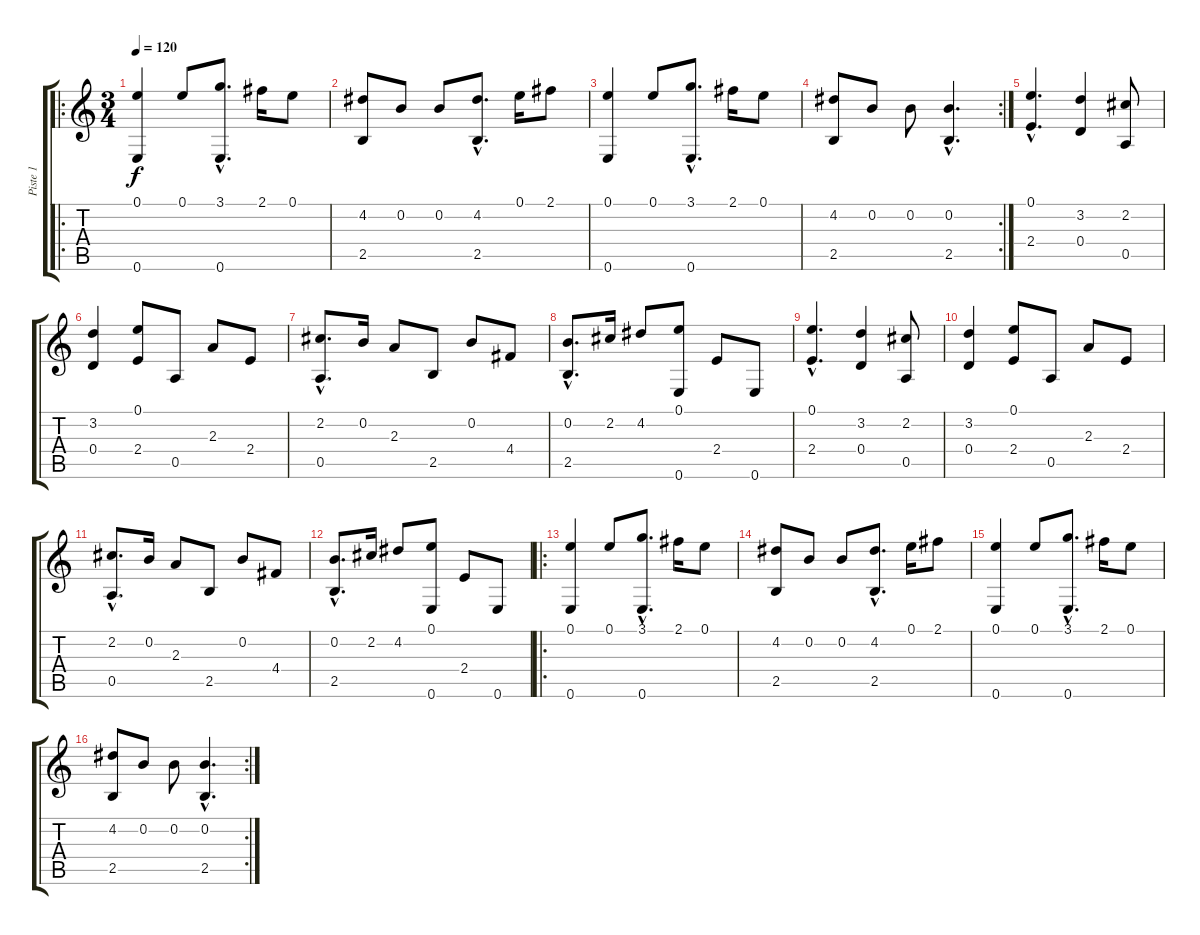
\track ("Piste 1" "Piste 1") {instrument acousticguitarnylon}
\staff {score tabs}
\tuning (E4 B3 G3 D3 A2 E2) {hide}
\ro
\ts (3 4)
\tempo 120
\clef g2
\ks c
(0.1 0.6).4{dy f instrument acousticguitarnylon} 0.1.8 (3.1{hac} 0.6{hac}).8{d} 2.1.16 0.1.8 |
(4.2 2.5).8 0.2.8 0.2.8 (4.2{hac} 2.5{hac}).8{d} 0.1.16 2.1.8 |
(0.1 0.6).4 0.1.8 (3.1{hac} 0.6{hac}).8{d} 2.1.16 0.1.8 |
\rc 2
(4.2 2.5).8 0.2.8 0.2.8 (0.2{hac} 2.5{hac}).4{d} |
(0.1{hac} 2.4{hac}).4{d} (3.2 0.4).4 (2.2 0.5).8 |
(3.2 0.4).4 (0.1 2.4).8 0.5.8 2.3.8 2.4.8 |
(2.2{hac} 0.5{hac}).8{d} 0.2.16 2.3.8 2.5.8 0.2.8 4.4.8 |
(0.2{hac} 2.5{hac}).8{d} 2.2.16 4.2.8 (0.1 0.6).8 2.4.8 0.6.8 |
(0.1{hac} 2.4{hac}).4{d} (3.2 0.4).4 (2.2 0.5).8 |
(3.2 0.4).4 (0.1 2.4).8 0.5.8 2.3.8 2.4.8 |
(2.2{hac} 0.5{hac}).8{d} 0.2.16 2.3.8 2.5.8 0.2.8 4.4.8 |
(0.2{hac} 2.5{hac}).8{d} 2.2.16 4.2.8 (0.1 0.6).8 2.4.8 0.6.8 |
\ro
(0.1 0.6).4 0.1.8 (3.1{hac} 0.6{hac}).8{d} 2.1.16 0.1.8 |
(4.2 2.5).8 0.2.8 0.2.8 (4.2{hac} 2.5{hac}).8{d} 0.1.16 2.1.8 |
(0.1 0.6).4 0.1.8 (3.1{hac} 0.6{hac}).8{d} 2.1.16 0.1.8 |
\rc 2
(4.2 2.5).8 0.2.8 0.2.8 (0.2{hac} 2.5{hac}).4{d}
